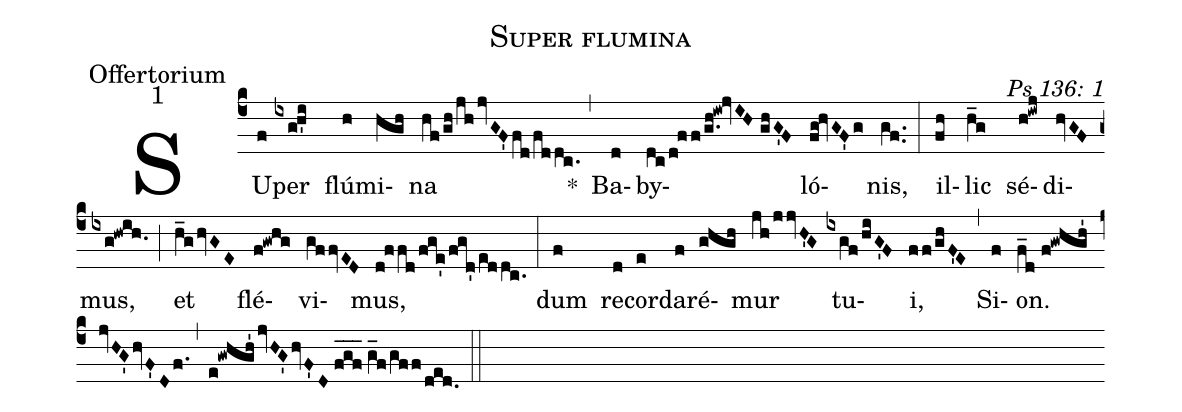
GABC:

name: Super flumina;
office-part: Offertorium;
mode: 1;
commentary: Ps 136: 1;
%%
(c4) SU(f)per(ixgh'i) flú(h)mi(hgh)na(hf/gh/jhjvGF'fd/fddc.) *(,) Ba(d)by(dc/d!ff/g.h!iw!jvIH//ghG'F)ló(fg!hvGF'g)nis,(gf..) (:)
il(fh)lic(h_g) sé(h!iwj)di(hvGF)mus,(ixg!hwih.) (;) et(h_ghvGE) flé(f!gwhg)vi(gffvED)mus,(d!ffd/fge'/fgd'/eddc.) (:)
dum(f) re(d)cor(e)da(f)ré(ghgh)mur(jh/jjvH'G) tu(ixgf/hiG'F)i,(ff/ghF'E) (,) Si(f)on.(f_d//f!gwhgh'jvHG'hvF'Df.) (,) (e!gwhgh'jvHG'hvF'D//f_g_f_2//g_f/gff/ded.) (::)
